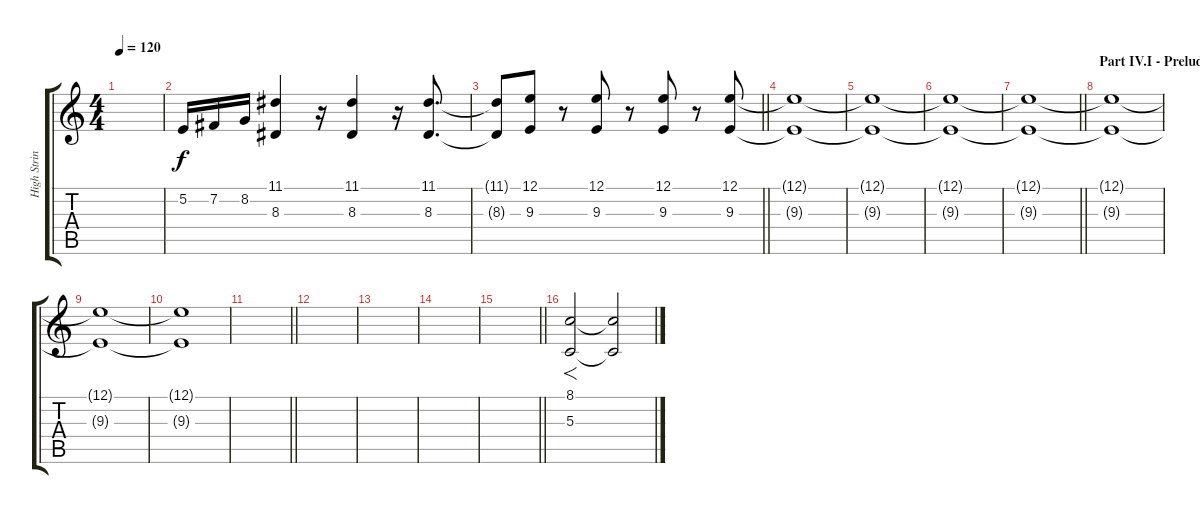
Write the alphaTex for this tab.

\track ("High Strings Standard" "High Strin") {instrument stringensemble1}
\staff {score tabs}
\tuning (E4 B3 G3 D3 A2 E2) {hide}
\ts (4 4)
\tempo 120
\clef g2
\ks c
|
5.2.16 7.2.16 8.2.16 (11.1 8.3).4 r.16 (11.1 8.3).4 r.16 (11.1 8.3).8{d} |
\barLineRight lightlight
(11.1{t} 8.3{t}).8 (12.1 9.3).8 r.8 (12.1 9.3).8 r.8 (12.1 9.3).8 r.8 (12.1 9.3).8 |
\section ("" "")
(12.1{t} 9.3{t}).1 |
(12.1{t} 9.3{t}).1 |
(12.1{t} 9.3{t}).1{volume 16} |
\barLineRight lightlight
(12.1{t} 9.3{t}).1 |
\section ("" "Part IV.I - Prelude: Prevarication")
(12.1{t} 9.3{t}).1{volume 0} |
(12.1{t} 9.3{t}).1 |
(12.1{t} 9.3{t}).1 |
\barLineRight lightlight
|
|
|
|
\barLineRight lightlight
|
(8.1 5.3).2{f volume 12 instrument stringensemble1} (8.1{t} 5.3{t}).2
